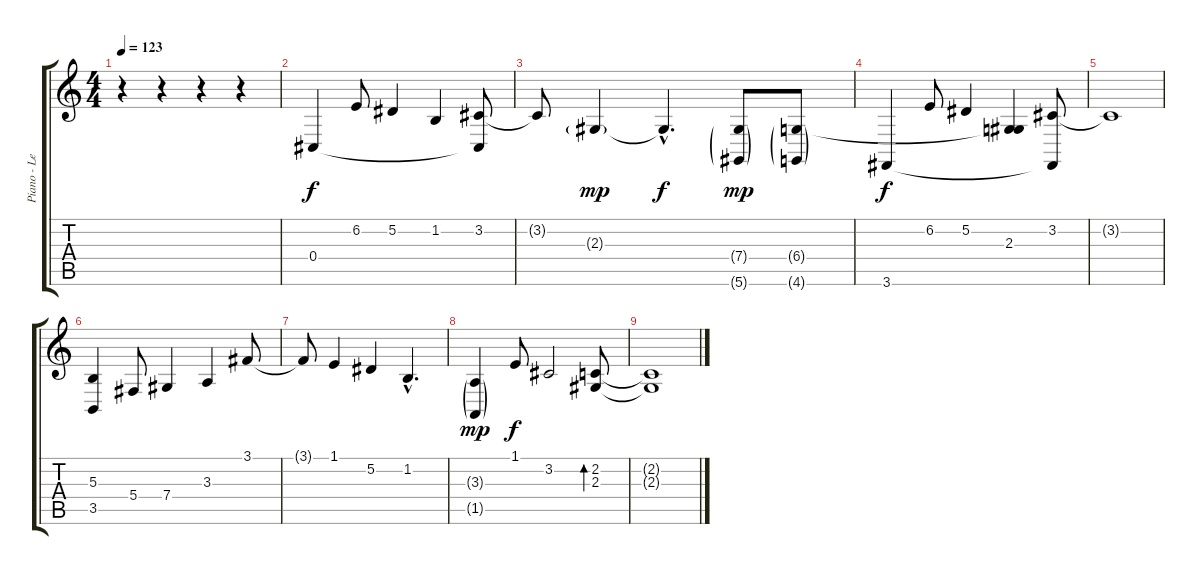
\track ("Piano - Lead" "Piano - Le") {instrument electricgrandpiano}
\staff {score tabs}
\tuning (Eb4 Bb3 Gb3 Db3 Ab2 Eb2) {hide}
\ts (4 4)
\tempo 123
\clef g2
\ks c
r.4{dy f instrument electricgrandpiano} r.4 r.4 r.4 |
0.4.4 6.2.8 5.2.4 1.2.4 (3.2 0.4{t}).8 |
3.2{t}.8 2.3{g}.4{dy mp} 2.3{hac t}.4{d dy f} (7.4{g} 5.6{g}).8{dy mp} (6.4{g} 4.6{g}).8 |
3.6.4{dy f} 6.2.8 5.2.4 (2.3 6.4{t}).4 (3.2 3.6{t}).8 |
3.2{t}.1 |
(5.3 3.5).4 5.4.8 7.4.4 3.3.4 3.1.8 |
3.1{t}.8 1.1.4 5.2.4 1.2{hac}.4{d} |
(3.3{g} 1.5{g}).4{dy mp} 1.1.8{dy f} 3.2.2 (2.2 2.3).8{bd 120} |
(2.2{t} 2.3{t}).1
